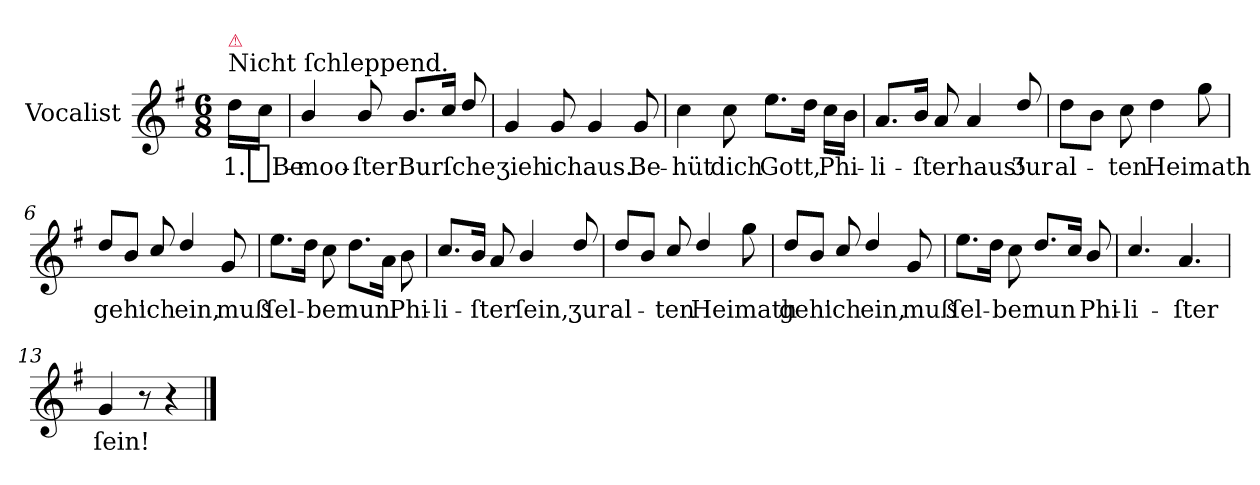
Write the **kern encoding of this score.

**kern	**text
*part1	*part1
*staff1	*staff1
*I"Vocalist	*
*clefG2	*
*k[f#]	*
*G:	*
*M6/8	*
=	=
!LO:TX:a:t=Nicht ſchleppend.	!
!LO:TX:a:color=crimson:t=⚠	!
16ddLL	1._Be-
16ccJJ	.
=1	=1
4b/	-moo-
8b/	-ſter
8.b/L	Burſche
16ccJk	.
8dd/	.
=2	=2
4g	ʒieh
8g	ich
4g	aus.
8g	Be-
=3	=3
4cc	-hüt
8cc	dich
8.eeL	Gott,
16ddJk	.
16ccLL	Phi-
16bJJ	.
=4	=4
8.aL	-li-
16bJk	.
8a	-ſterhaus!
4a	.
8dd/	Ʒur
=5	=5
8ddL	al-
8bJ	.
8cc	-ten
4dd	Heimath
8gg	.
=6	=6
8dd/L	geh'
8b/J	.
8cc/	ich
4dd/	ein,
8g	muß
=7	=7
8.eeL	ſel-
16ddJk	.
8cc	-ber
8.ddL	nun
16aJk	.
8b	Phi-
=8	=8
8.cc/L	-li-
16bJk	.
8a	-ſter
4b/	ſein,
8dd/	ʒur
=9	=9
8dd/L	al-
8bJ	.
8cc/	-ten
4dd/	Heimath
8gg	.
=10	=10
8dd/L	geh'
8bJ	.
8cc/	ich
4dd/	ein,
8g	muß
=11	=11
8.eeL	ſel-
16ddJk	.
8cc	-ber
8.dd/L	nun
16ccJk	.
8b/	Phi-
=12	=12
4.cc/	-li-
4.a	-ſter
=13	=13
4g	ſein!
8r	.
4r	.
==	==
*-	*-
